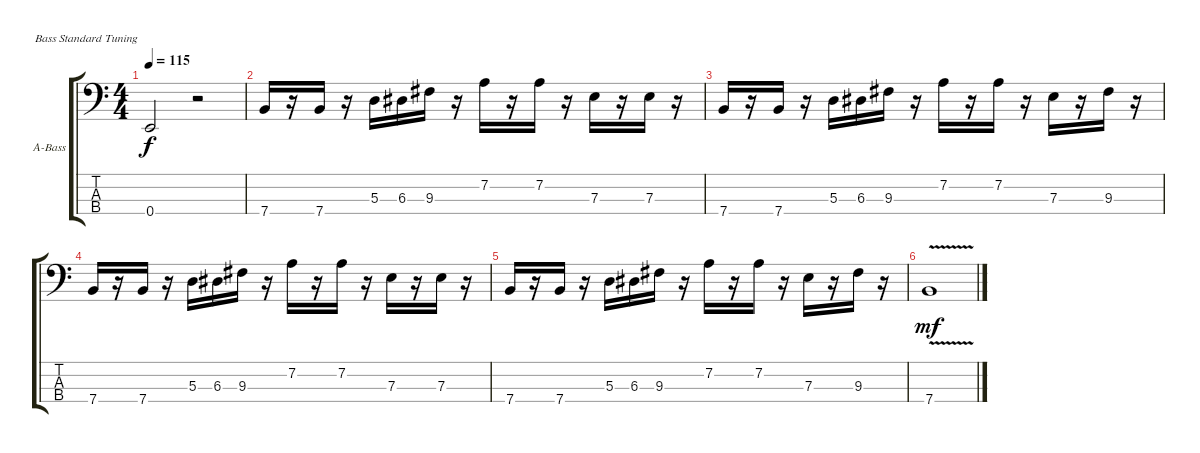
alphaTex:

\bracketExtendMode groupsimilarinstruments
\firstSystemTrackNameOrientation horizontal
\otherSystemsTrackNameOrientation horizontal
\track ("Тихий" "A-Bass") {instrument lead8bassandlead}
\staff {score tabs}
\tuning (G2 D2 A1 E1)
\displaytranspose 12
\ts (4 4)
\tempo 115
\clef f4
\ks c
0.4{t}.2{dy f} r.2 |
7.4.16 r.16 7.4.16 r.16 5.3.16 6.3.16 9.3.16 r.16 7.2.16 r.16 7.2.16 r.16 7.3.16 r.16 7.3.16 r.16 |
7.4.16 r.16 7.4.16 r.16 5.3.16 6.3.16 9.3.16 r.16 7.2.16 r.16 7.2.16 r.16 7.3.16 r.16 9.3.16 r.16 |
7.4.16 r.16 7.4.16 r.16 5.3.16 6.3.16 9.3.16 r.16 7.2.16 r.16 7.2.16 r.16 7.3.16 r.16 7.3.16 r.16 |
7.4.16 r.16 7.4.16 r.16 5.3.16 6.3.16 9.3.16 r.16 7.2.16 r.16 7.2.16 r.16 7.3.16 r.16 9.3.16 r.16 |
7.4{v}.1{dy mf}
